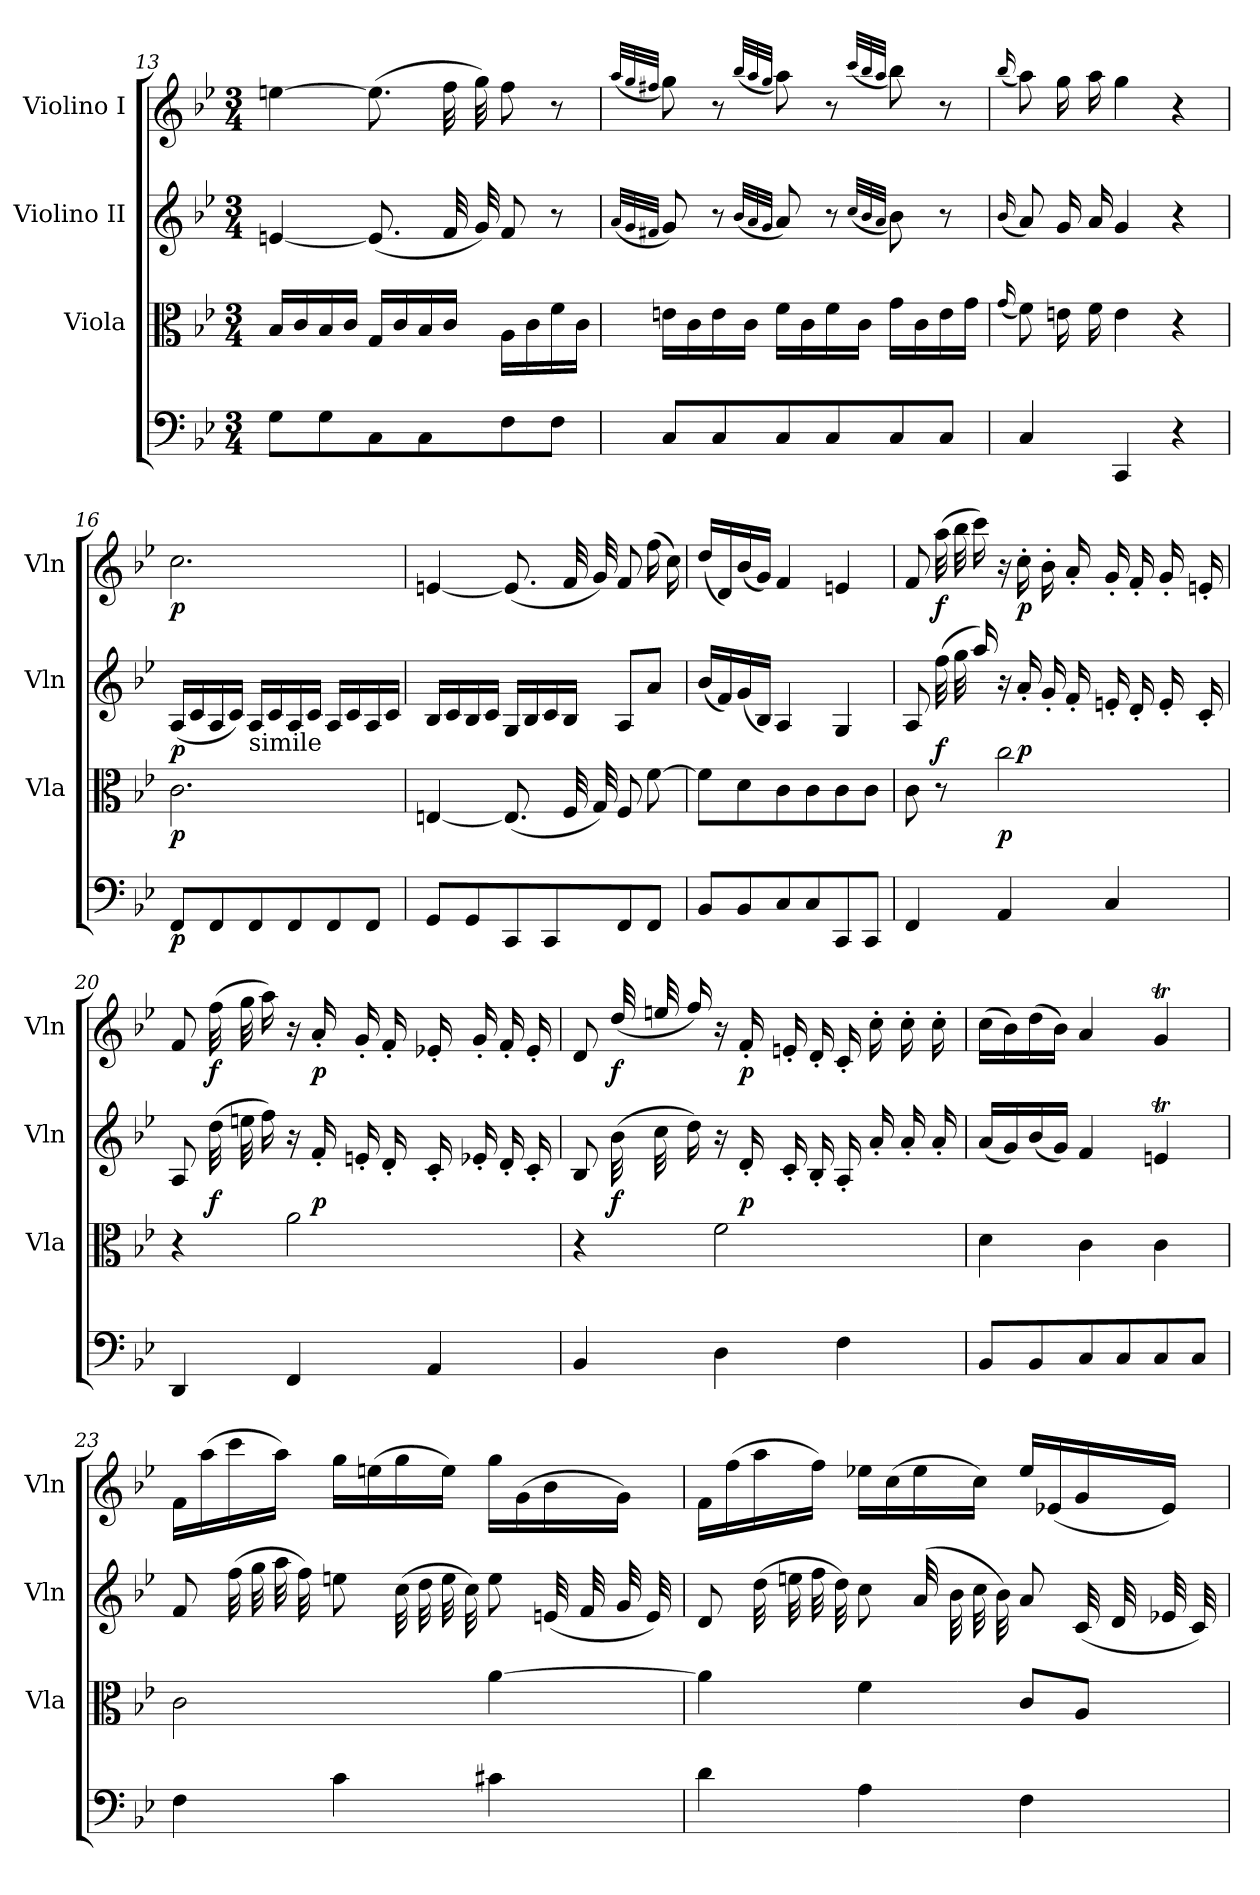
**kern	**dynam	**kern	**dynam	**kern	**dynam	**kern	**dynam
*part4	*part4	*part3	*part3	*part2	*part2	*part1	*part1
*staff4	*staff4	*staff3	*staff3	*staff2	*staff2	*staff1	*staff1
*	*	*I"Viola	*	*I"Violino II	*	*I"Violino I	*
*	*	*I'Vla	*	*I'Vln	*	*I'Vln	*
*clefF4	*	*clefC3	*	*clefG2	*	*clefG2	*
*k[b-e-]	*	*k[b-e-]	*	*k[b-e-]	*	*k[b-e-]	*
*B-:	*	*B-:	*	*B-:	*	*B-:	*
*M3/4	*	*M3/4	*	*M3/4	*	*M3/4	*
=13	=13	=13	=13	=13	=13	=13	=13
8GL	.	16B-LL	.	[4en	.	[4een	.
.	.	16c	.	.	.	.	.
8G	.	16B-	.	.	.	.	.
.	.	16cJJ	.	.	.	.	.
8C	.	16GLL	.	(8.e]	.	(8.ee]	.
.	.	16c	.	.	.	.	.
8C	.	16B-	.	.	.	.	.
.	.	16cJJ	.	32f	.	32ff	.
.	.	.	.	32g)	.	32gg)	.
8F	.	16ALL	.	8f	.	8ff	.
.	.	16c	.	.	.	.	.
8FJ	.	16f	.	8r	.	8r	.
.	.	16cJJ	.	.	.	.	.
=14	=14	=14	=14	=14	=14	=14	=14
.	.	.	.	(32qa/LLL	.	(32qaa/LLL	.
.	.	.	.	32qg/	.	32qgg/	.
.	.	.	.	32qf#X/JJJ	.	32qff#X/JJJ	.
8CL	.	16enLL	.	8g)	.	8gg)	.
.	.	16c	.	.	.	.	.
8C	.	16e	.	8r	.	8r	.
.	.	16cJJ	.	.	.	.	.
.	.	.	.	(32qb-/LLL	.	(32qbb-/LLL	.
.	.	.	.	32qa/	.	32qaa/	.
.	.	.	.	32qg/JJJ	.	32qgg/JJJ	.
8C	.	16fLL	.	8a)	.	8aa)	.
.	.	16c	.	.	.	.	.
8C	.	16f	.	8r	.	8r	.
.	.	16cJJ	.	.	.	.	.
.	.	.	.	(32qcc/LLL	.	(32qccc/LLL	.
.	.	.	.	32qb-/	.	32qbb-/	.
.	.	.	.	32qa/JJJ	.	32qaa/JJJ	.
8C	.	16gLL	.	8b-)	.	8bb-)	.
.	.	16c	.	.	.	.	.
8CJ	.	16e	.	8r	.	8r	.
.	.	16gJJ	.	.	.	.	.
=15	=15	=15	=15	=15	=15	=15	=15
.	.	(16qqg/	.	(16qqb-/	.	(16qqbb-/	.
4C	.	8f)	.	8a)	.	8aa)	.
.	.	16en	.	16g	.	16gg	.
.	.	16f	.	16a	.	16aa	.
4CC	.	4e	.	4g	.	4gg	.
4r	.	4r	.	4r	.	4r	.
!!LO:PB:g=z
=16	=16	=16	=16	=16	=16	=16	=16
8FFL	p	2.c	p	(16ALL	p	2.cc	p
.	.	.	.	16c	.	.	.
8FF	.	.	.	16A	.	.	.
.	.	.	.	16cJJ)	.	.	.
!	!	!	!	!LO:TX:b:t=simile	!	!	!
8FF	.	.	.	16ALL	.	.	.
.	.	.	.	16c	.	.	.
8FF	.	.	.	16A	.	.	.
.	.	.	.	16cJJ	.	.	.
8FF	.	.	.	16ALL	.	.	.
.	.	.	.	16c	.	.	.
8FFJ	.	.	.	16A	.	.	.
.	.	.	.	16cJJ	.	.	.
=17	=17	=17	=17	=17	=17	=17	=17
8GGL	.	[4En	.	16B-LL	.	[4en	.
.	.	.	.	16c	.	.	.
8GG	.	.	.	16B-	.	.	.
.	.	.	.	16cJJ	.	.	.
8CC	.	(8.E]	.	16GLL	.	(8.e]	.
.	.	.	.	16B-	.	.	.
8CC	.	.	.	16c	.	.	.
.	.	32F	.	16B-JJ	.	32f	.
.	.	32G)	.	.	.	32g)	.
8FF	.	8F	.	8AL	.	8f	.
8FFJ	.	[8f	.	8aJ	.	(16ff	.
.	.	.	.	.	.	16cc)	.
=18	=18	=18	=18	=18	=18	=18	=18
8BB-L	.	8fL]	.	(16b-LL	.	(16ddLL	.
.	.	.	.	16f)	.	16d)	.
8BB-	.	8d	.	(16g	.	(16b-	.
.	.	.	.	16B-JJ)	.	16gJJ)	.
8C	.	8c	.	4A	.	4f	.
8C	.	8c	.	.	.	.	.
8CC	.	8c	.	4G	.	4en	.
8CCJ	.	8cJ	.	.	.	.	.
=19	=19	=19	=19	=19	=19	=19	=19
4FF	.	8c	.	8A/	.	8f	.
.	.	8r	.	(32ff	f	(32aa	f
.	.	.	.	32gg	.	32bb-	.
.	.	.	.	16aa/)	.	16ccc)	.
4AA	.	2cc	p	16r	.	16r	.
.	.	.	.	16a'	p	16cc'	p
.	.	.	.	16g'	.	16b-'	.
.	.	.	.	16f'	.	16a'	.
4C	.	.	.	16en'	.	16g'	.
.	.	.	.	16d'	.	16f'	.
.	.	.	.	16e'	.	16g'	.
.	.	.	.	16c'	.	16en'	.
!!LO:LB:g=z
=20	=20	=20	=20	=20	=20	=20	=20
4DD	.	4r	.	8A/	.	8f	.
.	.	.	.	(32dd	f	(32ff	f
.	.	.	.	32een	.	32gg	.
.	.	.	.	16ff)	.	16aa)	.
4FF	.	2a	.	16r	.	16r	.
.	.	.	.	16f'	p	16a'	p
.	.	.	.	16en'	.	16g'	.
.	.	.	.	16d'	.	16f'	.
4AA	.	.	.	16c'	.	16e-X'	.
.	.	.	.	16e-X'	.	16g'	.
.	.	.	.	16d'	.	16f'	.
.	.	.	.	16c'	.	16e-'	.
=21	=21	=21	=21	=21	=21	=21	=21
4BB-	.	4r	.	8B-	.	8d/	.
.	.	.	.	(32b-	f	(32dd/	f
.	.	.	.	32cc	.	32een/	.
.	.	.	.	16dd)	.	16ff/)	.
4D	.	2f	.	16r	.	16r	.
.	.	.	.	16d'	p	16f'	p
.	.	.	.	16c'	.	16en'	.
.	.	.	.	16B-'	.	16d'	.
4F	.	.	.	16A'	.	16c'	.
.	.	.	.	16a'	.	16cc'	.
.	.	.	.	16a'	.	16cc'	.
.	.	.	.	16a'	.	16cc'	.
=22	=22	=22	=22	=22	=22	=22	=22
8BB-L	.	4d	.	(16aLL	.	(16ccLL	.
.	.	.	.	16g)	.	16b-)	.
8BB-	.	.	.	(16b-	.	(16dd	.
.	.	.	.	16gJJ)	.	16b-JJ)	.
8C	.	4c	.	4f	.	4a	.
8C	.	.	.	.	.	.	.
8C	.	4c	.	4ent	.	4gT	.
8CJ	.	.	.	.	.	.	.
=23	=23	=23	=23	=23	=23	=23	=23
4F	.	2c	.	8f	.	16fLL	.
.	.	.	.	.	.	(16aa	.
.	.	.	.	(32ff	.	16ccc	.
.	.	.	.	32gg	.	.	.
.	.	.	.	32aa	.	16aaJJ)	.
.	.	.	.	32ff)	.	.	.
4c	.	.	.	8een	.	16ggLL	.
.	.	.	.	.	.	(16een	.
.	.	.	.	(32cc	.	16gg	.
.	.	.	.	32dd	.	.	.
.	.	.	.	32ee	.	16eeJJ)	.
.	.	.	.	32cc)	.	.	.
4c#X	.	[4a	.	8ee	.	16ggLL	.
.	.	.	.	.	.	(16g	.
.	.	.	.	(32en	.	16b-	.
.	.	.	.	32f	.	.	.
.	.	.	.	32g	.	16gJJ)	.
.	.	.	.	32e)	.	.	.
!!LO:LB:g=z
=24	=24	=24	=24	=24	=24	=24	=24
4d	.	4a]	.	8d	.	16fLL	.
.	.	.	.	.	.	(16ff	.
.	.	.	.	(32dd	.	16aa	.
.	.	.	.	32een	.	.	.
.	.	.	.	32ff	.	16ffJJ)	.
.	.	.	.	32dd)	.	.	.
4A	.	4f	.	8cc	.	16ee-XLL	.
.	.	.	.	.	.	(16cc	.
.	.	.	.	(32a	.	16ee-	.
.	.	.	.	32b-	.	.	.
.	.	.	.	32cc	.	16ccJJ)	.
.	.	.	.	32b-)	.	.	.
4F	.	8cL	.	8a	.	16ee-LL	.
.	.	.	.	.	.	(16e-X	.
.	.	8AJ	.	(32c	.	16g	.
.	.	.	.	32d	.	.	.
.	.	.	.	32e-X	.	16e-JJ)	.
.	.	.	.	32c)	.	.	.
=	=	=	=	=	=	=	=
*-	*-	*-	*-	*-	*-	*-	*-
